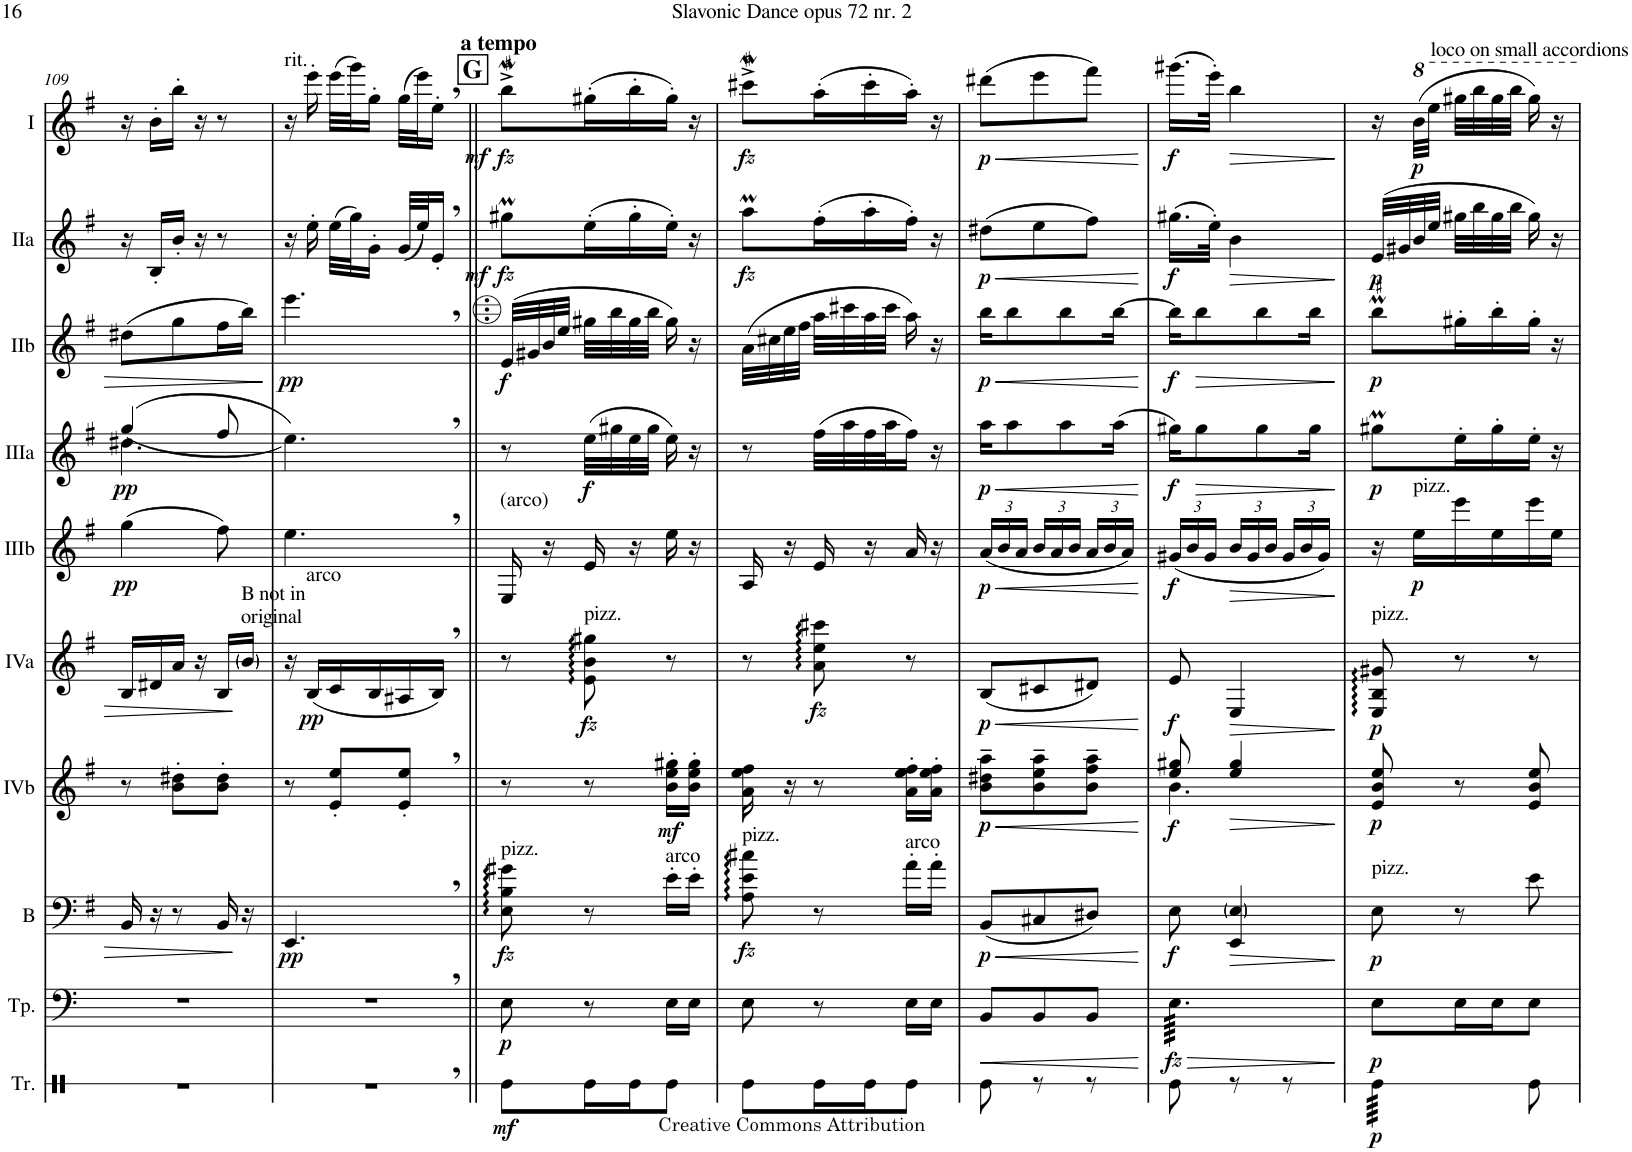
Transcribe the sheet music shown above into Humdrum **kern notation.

**kern	**dynam	**kern	**dynam	**kern	**dynam	**kern	**dynam	**kern	**dynam	**kern	**dynam	**kern	**dynam	**kern	**dynam	**kern	**dynam	**kern	**dynam
*part10	*part10	*part9	*part9	*part8	*part8	*part7	*part7	*part6	*part6	*part5	*part5	*part4	*part4	*part3	*part3	*part2	*part2	*part1	*part1
*staff10	*staff10	*staff9	*staff9	*staff8	*staff8	*staff7	*staff7	*staff6	*staff6	*staff5	*staff5	*staff4	*staff4	*staff3	*staff3	*staff2	*staff2	*staff1	*staff1
*I"Triangle	*	*I"Timpani	*	*I"Bass	*	*I"Acc. 4b	*	*I"Acc. 4a	*	*I"Acc. 3b	*	*I"Acc. 3a	*	*I"Acc. 2b	*	*I"Acc. 2a	*	*I"Acc. 1	*
*I'Tr.	*	*I'Tp.	*	*I'B	*	*	*	*	*	*	*	*	*	*	*	*	*	*	*
!!LO:PB:g=z
*clefX	*	*clefF4	*	*clefF4	*	*clefG2	*	*clefG2	*	*clefG2	*	*clefG2	*	*clefG2	*	*clefG2	*	*clefG2	*
*	*	*	*	*Trd7c12	*	*Trd7c12	*	*Trd7c12	*	*Trd7c12	*	*Trd7c12	*	*	*	*	*	*	*
*k[]	*	*k[f#]	*	*k[f#]	*	*k[f#]	*	*k[f#]	*	*k[f#]	*	*k[f#]	*	*k[f#]	*	*k[f#]	*	*k[f#]	*
*M3/8	*	*M3/8	*	*M3/8	*	*M3/8	*	*M3/8	*	*M3/8	*	*M3/8	*	*M3/8	*	*M3/8	*	*M3/8	*
=109	=109	=109	=109	=109	=109	=109	=109	=109	=109	=109	=109	=109	=109	=109	=109	=109	=109	=109	=109
*	*	*	*	*	*	*	*	*	*	*	*	*^	*	*	*	*	*	*	*
!	!	!	!	!	!	!	!	!	!	!	!LO:DY:b	!	!	!LO:DY:b	!	!	!	!	!	!
4.r	.	4.r	.	16BB/	.	8r	.	16B/LL	.	(4gg\	pp	((<4gg/	4.dd#X\	pp	(8dd#X\L	.	16r	.	16r	.
.	.	.	.	16r	.	.	.	16d#X/	.	.	.	.	.	.	.	.	16B'/LL	.	16b'\LL	.
.	.	.	.	8r	.	8b\' 8dd#X\'L	.	16a/JJ	.	.	.	.	.	.	8gg\	.	16b'/JJ	.	16bb'\JJ	.
.	.	.	.	.	.	.	.	16r	.	.	.	.	.	.	.	.	16r	.	16r	.
.	.	.	.	16BB/	.	8b\' 8dd#\'J	.	16B/LL	.	8ff#\)	.	8ff#/	.	.	16ff#\L	.	8r	.	8r	.
!	!	!	!	!	!	!	!	!LO:TX:a:t=B not in	!	!	!	!	!	!	!	!	!	!	!	!
!	!	!	!	!	!	!	!	!LO:TX:a:t=original	!	!	!	!	!	!	!	!	!	!	!	!
.	.	.	.	16r	.	.	.	16b/JJ	.	.	.	.	.	.	16bb\JJ)	.	.	.	.	.
*	*	*	*	*	*	*	*	*	*	*	*	*v	*v	*	*	*	*	*	*	*
=110	=110	=110	=110	=110	=110	=110	=110	=110	=110	=110	=110	=110	=110	=110	=110	=110	=110	=110	=110
!	!	!	!	!	!	!	!	!	!	!	!	!	!	!	!	!	!	!LO:TX:a:t=rit.	!
!	!	!	!	!	!LO:DY:b	!	!	!	!	!	!	!	!	!	!LO:DY:b	!	!	!	!
4.r	.	4.r	.	4.EE,/	pp	8r	.	16r	.	4.ee,\	.	4.ee,\))	.	4.eee,\	pp	16r	.	16r	.
!	!	!	!	!	!	!	!	!LO:TX:a:t=arco	!	!	!	!	!	!	!	!	!	!	!
!	!	!	!	!	!	!	!	!	!LO:DY:b	!	!	!	!	!	!	!	!	!	!
.	.	.	.	.	.	.	.	(16B/LL	pp	.	.	.	.	.	.	16ee'\	.	16eee'\	.
.	.	.	.	.	.	8e/' 8ee/'L	.	16c/	.	.	.	.	.	.	.	(32ee\LLL	.	(32eee\LLL	.
.	.	.	.	.	.	.	.	.	.	.	.	.	.	.	.	32gg\J)	.	32ggg\J)	.
.	.	.	.	.	.	.	.	16B/	.	.	.	.	.	.	.	16g'\JJ	.	16gg'\JJ	.
.	.	.	.	.	.	8e/', 8ee/',J	.	16A#X/	.	.	.	.	.	.	.	(32g/LLL	.	(32gg\LLL	.
.	.	.	.	.	.	.	.	.	.	.	.	.	.	.	.	32ee/J)	.	32eee\J)	.
.	.	.	.	.	.	.	.	16B,/JJ)	.	.	.	.	.	.	.	16e',/JJ	.	16ee',\JJ	.
=111||	=111||	=111||	=111||	=111||	=111||	=111||	=111||	=111||	=111||	=111||	=111||	=111||	=111||	=111||	=111||	=111||	=111||	=111||	=111||
!!LO:REH:place=s1:a:B:cj:fs=14:t=G
!	!	!	!	!	!	!	!	!	!	!	!	!	!	!	!	!	!	!LO:TX:a:t=♯	!
!	!	!	!	!	!	!	!	!	!	!	!	!	!	!	!	!	!	!LO:TX:a:B:t=a tempo	!
!	!	!	!	!	!	!	!	!	!	!LO:TX:a:t=(arco)	!	!	!	!	!	!	!	!	!
!	!	!	!	!LO:TX:a:t=pizz.	!	!	!	!	!	!	!	!	!	!	!	!	!	!	!
!	!LO:DY:b	!	!LO:DY:b	!	!LO:DY:b	!	!	!	!	!	!	!	!	!	!LO:DY:b	!	!LO:DY:b	!	!
!	!	!	!	!	!	!	!	!	!	!	!	!	!	!	!	!	!LO:DY:n=1:b	!	!LO:DY:b
!	!	!	!	!	!	!	!	!	!	!	!	!	!	!	!	!	!	!	!LO:DY:n=1:b
8Re\L	mf	8E\	p	8E\ 8B\ 8g#X\	fz	8r	.	8r	.	16E/	.	8r	.	(32E/LLL	f	8gg#Xm\L	mf fz	8bbm^\L	mf fz
.	.	.	.	.	.	.	.	.	.	.	.	.	.	32G#X/	.	.	.	.	.
.	.	.	.	.	.	.	.	.	.	16r	.	.	.	32B/	.	.	.	.	.
.	.	.	.	.	.	.	.	.	.	.	.	.	.	32e/JJJ	.	.	.	.	.
!	!	!	!	!	!	!	!	!LO:TX:a:t=pizz.	!	!	!	!	!	!	!	!	!	!	!
!	!	!	!	!	!	!	!	!	!LO:DY:b	!	!	!	!LO:DY:b	!	!	!	!	!	!
16Re\L	.	8r	.	8r	.	8r	.	8e\ 8b\ 8gg#X\	fz	16e/	.	(32ee\LLL	f	32g#X\LLL	.	(16ee'\L	.	(16gg#X'\L	.
.	.	.	.	.	.	.	.	.	.	.	.	32gg#X\	.	32b\	.	.	.	.	.
16Re\J	.	.	.	.	.	.	.	.	.	16r	.	32ee\	.	32g#\	.	16gg#'\	.	16bb'\	.
.	.	.	.	.	.	.	.	.	.	.	.	32gg#\JJJ	.	32b\JJJ	.	.	.	.	.
!	!	!	!	!LO:TX:a:t=arco	!	!	!	!	!	!	!	!	!	!	!	!	!	!	!
!	!	!	!	!	!	!	!LO:DY:b	!	!	!	!	!	!	!	!	!	!	!	!
8Re\J	.	16E\LL	.	16e'\LL	.	16b\' 16ee\' 16gg#X\'LL	mf	8r	.	16ee\	.	16ee\)	.	16g#\)	.	16ee'\JJ)	.	16gg#'\JJ)	.
.	.	16E\JJ	.	16e'\JJ	.	16b\' 16ee\' 16gg#\'JJ	.	.	.	16r	.	16r	.	16r	.	16r	.	16r	.
=112	=112	=112	=112	=112	=112	=112	=112	=112	=112	=112	=112	=112	=112	=112	=112	=112	=112	=112	=112
!	!	!	!	!	!	!	!	!	!	!	!	!	!	!	!	!	!	!LO:TX:a:t=♯	!
!	!	!	!	!LO:TX:a:t=pizz.	!	!	!	!	!	!	!	!	!	!	!	!	!	!	!
!	!	!	!	!	!LO:DY:b	!	!	!	!	!	!	!	!	!	!	!	!LO:DY:b	!	!LO:DY:b
8Re\L	.	8E\	.	8A\ 8e\ 8cc#X\	fz	16a\ 16ee\ 16ff#\	.	8r	.	16A/	.	8r	.	(32A\LLL	.	8aaM\L	fz	8ccc#Xm^\L	fz
.	.	.	.	.	.	.	.	.	.	.	.	.	.	32c#X\	.	.	.	.	.
.	.	.	.	.	.	16r	.	.	.	16r	.	.	.	32e\	.	.	.	.	.
.	.	.	.	.	.	.	.	.	.	.	.	.	.	32f#\JJJ	.	.	.	.	.
!	!	!	!	!	!	!	!	!	!LO:DY:b	!	!	!	!	!	!	!	!	!	!
16Re\L	.	8r	.	8r	.	8r	.	8a\ 8ee\ 8ccc#X\	fz	16e/	.	(32ff#\LLL	.	32a\LLL	.	(16ff#'\L	.	(16aa'\L	.
.	.	.	.	.	.	.	.	.	.	.	.	32aa\	.	32cc#X\	.	.	.	.	.
16Re\J	.	.	.	.	.	.	.	.	.	16r	.	32ff#\	.	32a\	.	16aa'\	.	16ccc#'\	.
.	.	.	.	.	.	.	.	.	.	.	.	32aa\J	.	32cc#\JJJ	.	.	.	.	.
!	!	!	!	!LO:TX:a:t=arco	!	!	!	!	!	!	!	!	!	!	!	!	!	!	!
8Re\J	.	16E\LL	.	16a'\LL	.	16a\' 16ee\' 16ff#\'LL	.	8r	.	16a/	.	16ff#\JJ)	.	16a\)	.	16ff#'\JJ)	.	16aa'\JJ)	.
.	.	16E\JJ	.	16a'\JJ	.	16a\' 16ee\' 16ff#\'JJ	.	.	.	16r	.	16r	.	16r	.	16r	.	16r	.
=113	=113	=113	=113	=113	=113	=113	=113	=113	=113	=113	=113	=113	=113	=113	=113	=113	=113	=113	=113
!	!	!	!LO:HP:b	!	!LO:HP:b	!	!LO:HP:b	!	!LO:HP:b	!	!	!	!	!	!	!	!	!	!
*	*	*	*	*	*	*	*	*	*	*Xbrackettup	*	*	*	*	*	*	*	*	*
!	!	!	!	!	!LO:DY:n=1:b	!	!LO:DY:n=1:b	!	!LO:DY:n=1:b	!	!LO:HP:b	!	!LO:HP:b	!	!LO:HP:b	!	!LO:HP:b	!	!LO:HP:b
!	!	!	!	!	!	!	!	!	!	!	!LO:DY:n=1:b	!	!LO:DY:n=1:b	!	!LO:DY:n=1:b	!	!LO:DY:n=1:b	!	!LO:DY:n=1:b
8Re\	.	8BB/L	<	(8BB/L	< p	8b\~ 8dd#X\~ 8aa\~L	< p	(8B/L	< p	(24a/LL	< p	16aa\KL	< p	16b\KL	< p	(8dd#X\L	< p	(8ddd#X\L	< p
.	.	.	.	.	.	.	.	.	.	24b/	.	.	.	.	.	.	.	.	.
.	.	.	.	.	.	.	.	.	.	.	.	8aa\	.	8b\	.	.	.	.	.
.	.	.	.	.	.	.	.	.	.	24a/JJ	.	.	.	.	.	.	.	.	.
8r	.	8BB/	.	8C#X/	.	8b\~ 8ee\~ 8aa\~	.	8c#X/	.	24b/LL	.	.	.	.	.	8ee\	.	8eee\	.
.	.	.	.	.	.	.	.	.	.	24a/	.	.	.	.	.	.	.	.	.
.	.	.	.	.	.	.	.	.	.	.	.	8aa\	.	8b\	.	.	.	.	.
.	.	.	.	.	.	.	.	.	.	24b/JJ	.	.	.	.	.	.	.	.	.
8r	.	8BB/J	.	8D#X/J)	.	8b\~ 8ff#\~ 8aa\~J	.	8d#X/J)	.	24a/LL	.	.	.	.	.	8ff#\J)	.	8fff#\J)	.
.	.	.	.	.	.	.	.	.	.	24b/	.	.	.	.	.	.	.	.	.
.	.	.	.	.	.	.	.	.	.	.	.	(16aa\Jk	.	[16b\Jk	.	.	.	.	.
.	.	.	.	.	.	.	.	.	.	24a/JJ)	.	.	.	.	.	.	.	.	.
.	.	.	[	.	[	.	[	.	[	.	[	.	[	.	[	.	[	.	[
=114	=114	=114	=114	=114	=114	=114	=114	=114	=114	=114	=114	=114	=114	=114	=114	=114	=114	=114	=114
!	!	!	!LO:HP:b	!	!	!	!	!	!	!	!	!	!	!	!	!	!	!	!
*	*	*	*	*	*	*^	*	*	*	*	*	*	*	*	*	*	*	*	*
!	!	!	!LO:DY:n=1:b	!	!LO:DY:b	!	!	!LO:DY:b	!	!LO:DY:b	!	!LO:DY:b	!	!LO:DY:b	!	!LO:DY:b	!	!LO:DY:b	!	!LO:DY:b
*	*	*tremolo	*	*	*	*	*	*	*	*	*	*	*	*	*	*	*	*	*	*
8Re\	.	64E\LLLL	> fz	8E\	f	8ee/ 8gg#X/	4.b\	f	8e/	f	(24g#X/LL	f	16gg#X\KL)	f	16b\KL]	f	(16.gg#X\LL	f	(16.ggg#X\LL	f
.	.	64E\	.	.	.	.	.	.	.	.	.	.	.	.	.	.	.	.	.	.
.	.	64E\	.	.	.	.	.	.	.	.	.	.	.	.	.	.	.	.	.	.
.	.	.	.	.	.	.	.	.	.	.	24b/	.	.	.	.	.	.	.	.	.
.	.	64E\	.	.	.	.	.	.	.	.	.	.	.	.	.	.	.	.	.	.
!	!	!	!	!	!	!	!	!	!	!	!	!	!	!LO:HP:b	!	!LO:HP:b	!	!	!	!
.	.	64E\	.	.	.	.	.	.	.	.	.	.	8gg#\	>	8b\	>	.	.	.	.
.	.	64E\	.	.	.	.	.	.	.	.	.	.	.	.	.	.	.	.	.	.
.	.	.	.	.	.	.	.	.	.	.	24g#/JJ	.	.	.	.	.	.	.	.	.
.	.	64E\	.	.	.	.	.	.	.	.	.	.	.	.	.	.	32ee'\JJk)	.	32eee'\JJk)	.
.	.	64E\	.	.	.	.	.	.	.	.	.	.	.	.	.	.	.	.	.	.
!	!	!	!	!	!LO:HP:b	!	!	!LO:HP:b	!	!LO:HP:b	!	!LO:HP:b	!	!	!	!	!	!LO:HP:b	!	!LO:HP:b
8r	.	64E\	.	4EE/ 4E/	>	4ee/ 4gg#/	.	>	4E/	>	24b/LL	>	.	.	.	.	4b\	>	4bb\	>
.	.	64E\	.	.	.	.	.	.	.	.	.	.	.	.	.	.	.	.	.	.
.	.	64E\	.	.	.	.	.	.	.	.	.	.	.	.	.	.	.	.	.	.
.	.	.	.	.	.	.	.	.	.	.	24g#/	.	.	.	.	.	.	.	.	.
.	.	64E\	.	.	.	.	.	.	.	.	.	.	.	.	.	.	.	.	.	.
.	.	64E\	.	.	.	.	.	.	.	.	.	.	8gg#\	.	8b\	.	.	.	.	.
.	.	64E\	.	.	.	.	.	.	.	.	.	.	.	.	.	.	.	.	.	.
.	.	.	.	.	.	.	.	.	.	.	24b/JJ	.	.	.	.	.	.	.	.	.
.	.	64E\	.	.	.	.	.	.	.	.	.	.	.	.	.	.	.	.	.	.
.	.	64E\	.	.	.	.	.	.	.	.	.	.	.	.	.	.	.	.	.	.
8r	.	64E\	.	.	.	.	.	.	.	.	24g#/LL	.	.	.	.	.	.	.	.	.
.	.	64E\	.	.	.	.	.	.	.	.	.	.	.	.	.	.	.	.	.	.
.	.	64E\	.	.	.	.	.	.	.	.	.	.	.	.	.	.	.	.	.	.
.	.	.	.	.	.	.	.	.	.	.	24b/	.	.	.	.	.	.	.	.	.
.	.	64E\	.	.	.	.	.	.	.	.	.	.	.	.	.	.	.	.	.	.
.	.	64E\	.	.	.	.	.	.	.	.	.	.	16gg#\Jk	.	16b\Jk	.	.	.	.	.
.	.	64E\	.	.	.	.	.	.	.	.	.	.	.	.	.	.	.	.	.	.
.	.	.	.	.	.	.	.	.	.	.	24g#/JJ)	.	.	.	.	.	.	.	.	.
.	.	64E\	.	.	.	.	.	.	.	.	.	.	.	.	.	.	.	.	.	.
.	.	64E\JJJJ	.	.	.	.	.	.	.	.	.	.	.	.	.	.	.	.	.	.
*	*	*Xtremolo	*	*	*	*	*	*	*	*	*	*	*	*	*	*	*	*	*	*
*	*	*	*	*	*	*v	*v	*	*	*	*	*	*	*	*	*	*	*	*	*
.	.	.	]	.	]	.	]	.	]	.	]	.	]	.	]	.	]	.	]
=115	=115	=115	=115	=115	=115	=115	=115	=115	=115	=115	=115	=115	=115	=115	=115	=115	=115	=115	=115
!	!	!	!	!	!	!	!	!	!	!	!	!	!	!LO:TX:a:t=♯	!	!	!	!	!
!	!	!	!	!	!	!	!	!LO:TX:a:t=pizz.	!	!	!	!	!	!	!	!	!	!	!
!	!	!	!	!LO:TX:a:t=pizz.	!	!	!	!	!	!	!	!	!	!	!	!	!	!	!
!	!LO:DY:b	!	!LO:DY:b	!	!LO:DY:b	!	!LO:DY:b	!	!LO:DY:b	!	!	!	!LO:DY:b	!	!LO:DY:b	!	!LO:DY:b	!	!
*tremolo	*	*	*	*	*	*	*	*	*	*	*	*	*	*	*	*	*	*	*
64Re\LLLL	p	8E\L	p	8E\	p	8e/ 8b/ 8ee/	p	8E/ 8B/ 8g#X/	p	16r	.	8gg#Xm\L	p	8bm\L	p	(32e/LLL	p	16r	.
64Re\	.	.	.	.	.	.	.	.	.	.	.	.	.	.	.	.	.	.	.
64Re\	.	.	.	.	.	.	.	.	.	.	.	.	.	.	.	32g#X/	.	.	.
64Re\	.	.	.	.	.	.	.	.	.	.	.	.	.	.	.	.	.	.	.
!	!	!	!	!	!	!	!	!	!	!	!	!	!	!	!	!	!	!LO:TX:a:t=loco on small accordions	!
!	!	!	!	!	!	!	!	!	!	!LO:TX:a:t=pizz.	!	!	!	!	!	!	!	!	!
!	!	!	!	!	!	!	!	!	!	!	!LO:DY:b	!	!	!	!	!	!	!	!LO:DY:b
64Re\	.	.	.	.	.	.	.	.	.	16ee\LL	p	.	.	.	.	32b/	.	(32bb\LLL	p
64Re\	.	.	.	.	.	.	.	.	.	.	.	.	.	.	.	.	.	.	.
64Re\	.	.	.	.	.	.	.	.	.	.	.	.	.	.	.	32ee/JJJ	.	32eee\JJJ	.
64Re\	.	.	.	.	.	.	.	.	.	.	.	.	.	.	.	.	.	.	.
64Re\	.	16E\L	.	8r	.	8r	.	8r	.	16eee\	.	16ee'\L	.	16g#X'\L	.	32gg#X\LLL	.	32ggg#X\LLL	.
64Re\	.	.	.	.	.	.	.	.	.	.	.	.	.	.	.	.	.	.	.
64Re\	.	.	.	.	.	.	.	.	.	.	.	.	.	.	.	32bb\	.	32bbb\	.
64Re\	.	.	.	.	.	.	.	.	.	.	.	.	.	.	.	.	.	.	.
64Re\	.	16E\J	.	.	.	.	.	.	.	16ee\	.	16gg#'\	.	16b'\	.	32gg#\	.	32ggg#\	.
64Re\	.	.	.	.	.	.	.	.	.	.	.	.	.	.	.	.	.	.	.
64Re\	.	.	.	.	.	.	.	.	.	.	.	.	.	.	.	32bb\JJJ	.	32bbb\JJJ	.
64Re\JJJJ	.	.	.	.	.	.	.	.	.	.	.	.	.	.	.	.	.	.	.
*Xtremolo	*	*	*	*	*	*	*	*	*	*	*	*	*	*	*	*	*	*	*
8Re\	.	8E\J	.	8e\	.	8e/ 8b/ 8ee/	.	8r	.	16eee\	.	16ee'\JJ	.	16g#'\JJ	.	16gg#\)	.	16ggg#\)	.
.	.	.	.	.	.	.	.	.	.	16ee\JJ	.	16r	.	16r	.	16r	.	16r	.
=	=	=	=	=	=	=	=	=	=	=	=	=	=	=	=	=	=	=	=
*-	*-	*-	*-	*-	*-	*-	*-	*-	*-	*-	*-	*-	*-	*-	*-	*-	*-	*-	*-
